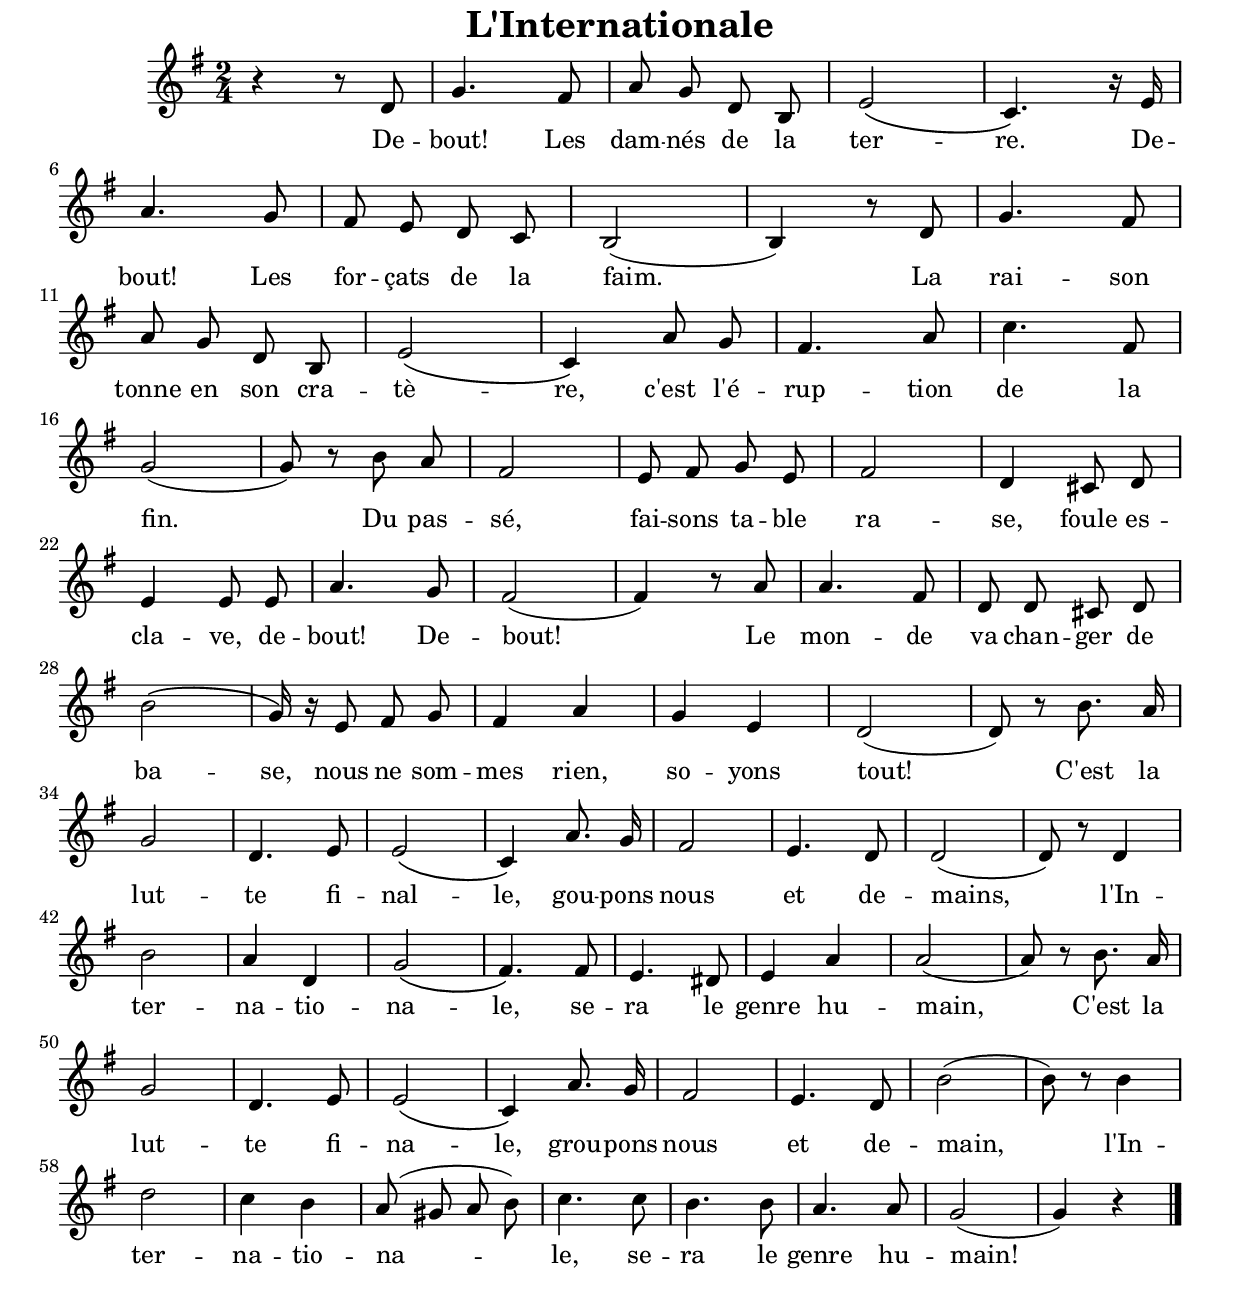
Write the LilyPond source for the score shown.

\version "2.10.33" 
\paper {
        top-margin = 0
}
\include "italiano.ly" 
\header { 
    title = "L'Internationale"
} 
 
\score {
	\transpose do sol,
	\relative  do ''
 
\new  Staff   {
  \key do \major 
  \time 2/4 
  \autoBeamOff
{ 
r4 r8 sol do4. si8 re do sol mi la2 \(fa4.\) r16 la \break
re4. do8 si la sol fa mi2 (mi4) r8 sol do4. si8 \break
re do sol mi la2 \(fa4\) re'8 do si4. re8 fa4. si,8 \break
do2 (do8) r mi re si2 la8 si do la si2 sol4 fad8 sol \break
la4 la8 la re4. do8 si2 (si4) r8 re re4. si8 sol sol fad sol \break
mi'2 \(do16\) r la8 si do si4 re do la sol2 (sol8) r mi'8. re16 \break
do2 sol4. la8 la2 \(fa4\) re'8. do16 si2 la4. sol8 sol2 (sol8) r sol4 \break
mi'2 re4 sol, do2 \(si4.\) si8 la4. sold8 la4 re re2 (re8) r mi8. re16 \break
do2 sol4. la8 la2 \(fa4\) re'8. do16 si2 la4. sol8 mi'2 (mi8) r mi4 \break
sol2 fa4 mi re8 (dod re mi) fa4. fa8 mi4. mi8 re4. re8 do2 (do4) r \bar  "|."
}
}
\addlyrics {
De -- bout! Les dam -- nés de la ter -- re. De -- bout!
Les for -- çats de la faim. La rai -- son
tonne en son cra -- tè -- re, c'est l'é -- rup -- tion de la 
fin. Du pas -- sé, fai -- sons ta -- ble ra -- se, foule es -- cla -- ve, de -- bout! De -- bout! Le mon -- de va chan -- ger de
ba -- se, nous ne som -- mes rien, so -- yons tout! C'est la 
lut -- te fi -- nal -- le, gou -- pons nous et de -- mains, l'In -- ter -- na -- tio -- na -- le, se -- ra le genre hu -- main, C'est la
lut -- te fi -- na -- le, grou -- pons nous et de -- main, l'In -- ter -- na -- tio -- na -- le, se -- ra le genre hu -- main!
}


\layout {
}
\midi {}

}
